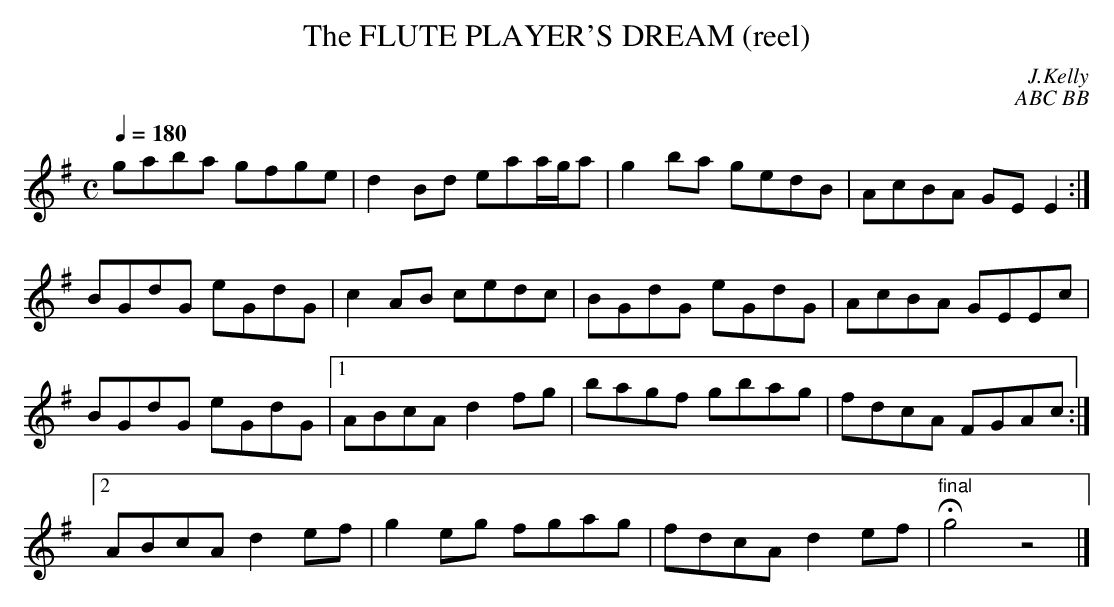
X:1
T:FLUTE PLAYER'S DREAM (reel), The
C:J.Kelly
C:ABC BB
M:C
L:1/8
Q:1/4=180
K:G
gaba gfge|d2Bd eaa/g/a|g2ba gedB|AcBA GEE2:|
BGdG eGdG|c2AB cedc|BGdG eGdG|AcBA GEEc|
BGdG eGdG|1 ABcA d2fg|bagf gbag|fdcA FGAc:|
[2 ABcA d2ef|g2eg fgag|fdcA d2ef|"final"Hg4z4|]
